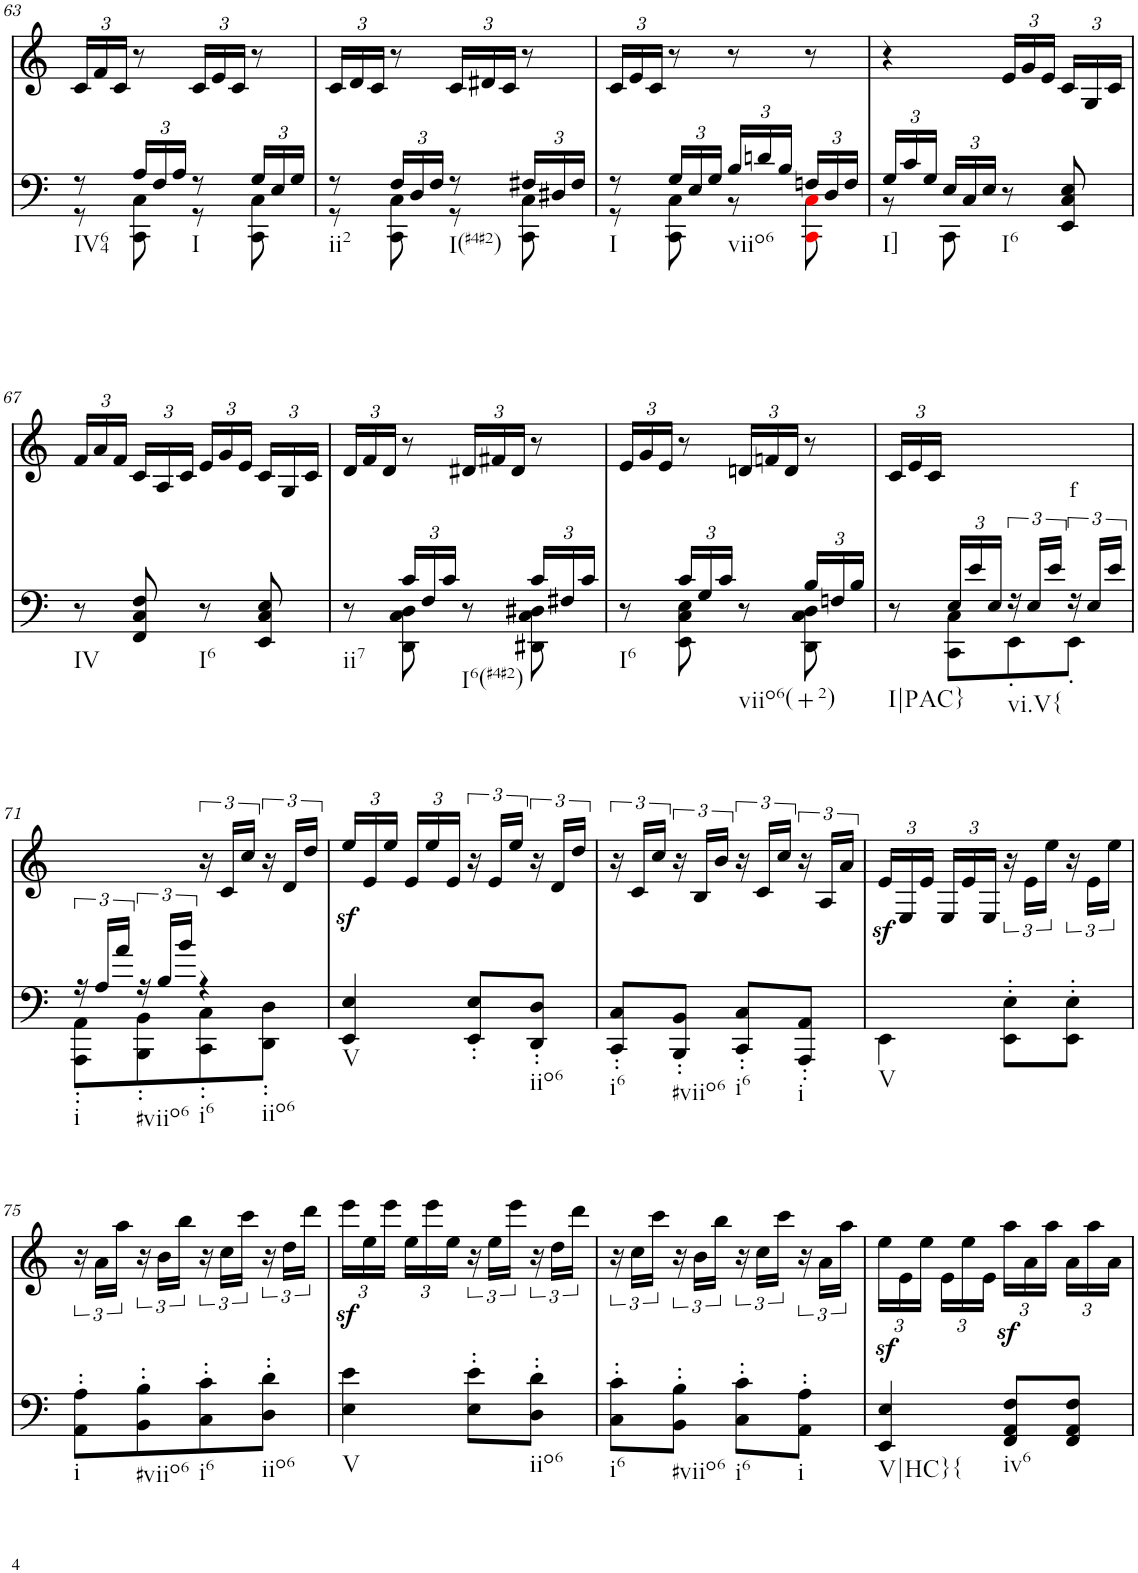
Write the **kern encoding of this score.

**kern	**kern	**text
*part2	*part1	*part1
*staff2	*staff1	*staff1
*I"piano	*I"piano	*
*I'Pno	*I'Pno	*
!!LO:PB:g=z
*clefF4	*clefG2	*
*k[]	*k[]	*
*M2/4	*M2/4	*
=63	=63	=63
*^	*	*
*	*	*Xbrackettup	*
!LO:TX:b:t=IV64	!	!	!
8r	8r	24c/LL	.
.	.	24f/	.
.	.	24c/JJ	.
*Xbrackettup	*	*	*
24A/LL	8CC\ 8C\	8r	.
24F/	.	.	.
24A/JJ	.	.	.
!LO:TX:b:t=I	!	!	!
8r	8r	24c/LL	.
.	.	24e/	.
.	.	24c/JJ	.
24G/LL	8CC\ 8C\	8r	.
24E/	.	.	.
24G/JJ	.	.	.
=64	=64	=64	=64
!LO:TX:b:t=ii2	!	!	!
8r	8r	24c/LL	.
.	.	24d/	.
.	.	24c/JJ	.
24F/LL	8CC\ 8C\	8r	.
24D/	.	.	.
24F/JJ	.	.	.
!LO:TX:b:t=I(#4#2)	!	!	!
8r	8r	24c/LL	.
.	.	24d#X/	.
.	.	24c/JJ	.
24F#X/LL	8CC\ 8C\	8r	.
24D#X/	.	.	.
24F#/JJ	.	.	.
=65	=65	=65	=65
!LO:TX:b:t=I	!	!	!
8r	8r	24c/LL	.
.	.	24e/	.
.	.	24c/JJ	.
24G/LL	8CC\ 8C\	8r	.
24E/	.	.	.
24G/JJ	.	.	.
!LO:TX:b:t=viio6	!	!	!
24B/LL	8r	8r	.
24dn/	.	.	.
24B/JJ	.	.	.
24Fn/LL	8CCi\ 8Ci\	8r	.
24D/	.	.	.
24F/JJ	.	.	.
=66	=66	=66	=66
!LO:TX:b:t=I]	!	!	!
24G/LL	8r	4r	.
24c/	.	.	.
24G/JJ	.	.	.
24E/LL	8CC\	.	.
24C/	.	.	.
24E/JJ	.	.	.
!LO:TX:b:t=I6	!	!	!
8r	4ryy	24e/LL	.
.	.	24g/	.
.	.	24e/JJ	.
8EE/ 8C/ 8E/	.	24c/LL	.
.	.	24G/	.
.	.	24c/JJ	.
*v	*v	*	*
!!LO:LB:g=z
=67	=67	=67
!LO:TX:b:t=IV	!	!
8r	24f/LL	.
.	24a/	.
.	24f/JJ	.
8FF/ 8C/ 8F/	24c/LL	.
.	24A/	.
.	24c/JJ	.
!LO:TX:b:t=I6	!	!
8r	24e/LL	.
.	24g/	.
.	24e/JJ	.
8EE/ 8C/ 8E/	24c/LL	.
.	24G/	.
.	24c/JJ	.
=68	=68	=68
*^	*	*
!LO:TX:b:t=ii7	!	!	!
8r	8ryy	24d/LL	.
.	.	24f/	.
.	.	24d/JJ	.
24c/LL	8DD\ 8C\ 8D\	8r	.
24F/	.	.	.
24c/JJ	.	.	.
!LO:TX:b:t=I6(#4#2)	!	!	!
8r	8ryy	24d#X/LL	.
.	.	24f#X/	.
.	.	24d#/JJ	.
24c/LL	8DD#X\ 8C\ 8D#X\	8r	.
24F#X/	.	.	.
24c/JJ	.	.	.
=69	=69	=69	=69
!LO:TX:b:t=I6	!	!	!
8r	8ryy	24e/LL	.
.	.	24g/	.
.	.	24e/JJ	.
24c/LL	8EE\ 8C\ 8E\	8r	.
24G/	.	.	.
24c/JJ	.	.	.
!LO:TX:b:t=viio6(+2)	!	!	!
8r	8ryy	24dn/LL	.
.	.	24fn/	.
.	.	24d/JJ	.
24B/LL	8DD\ 8C\ 8D\	8r	.
24Fn/	.	.	.
24B/JJ	.	.	.
=70	=70	=70	=70
!LO:TX:b:t=I|PAC}	!	!	!
8r	8ryy	24c/LL	.
.	.	24e/	.
.	.	24c/JJ	.
24E/LL	8CC\ 8C\L	8ryy	.
24e/	.	.	.
24E/JJ	.	.	.
*brackettup	*	*	*
!LO:TX:b:t=vi.V{	!	!	!
24r	8EE'\	8ryy	.
24E/LL	.	.	.
24e/JJ	.	.	.
!	!	!	!LO:LY:b
24r	8EE'\J	8ryy	f
24E/LL	.	.	.
24e/JJ	.	.	.
!!LO:LB:g=z
=71	=71	=71	=71
!LO:TX:b:t=i	!	!	!
24r	8AAA\' 8AA\'L	4ryy	.
24A/LL	.	.	.
24a/JJ	.	.	.
!LO:TX:b:t=#viio6	!	!	!
24r	8BBB\' 8BB\'	.	.
24B/LL	.	.	.
24b/JJ	.	.	.
*	*	*brackettup	*
!LO:TX:b:t=i6	!	!	!
!LO:TX:b:t=iio6	!	!	!
4r	8CC\' 8C\'	24r	.
.	.	24c/LL	.
.	.	24cc/JJ	.
.	8DD\' 8D\'J	24r	.
.	.	24d/LL	.
.	.	24dd/JJ	.
*v	*v	*	*
=72	=72	=72
*	*Xbrackettup	*
!LO:TX:b:t=V	!	!
4EE/ 4E/	24eez</LL	.
.	24e/	.
.	24ee/JJ	.
.	24e/LL	.
.	24ee/	.
.	24e/JJ	.
*	*brackettup	*
8EE/' 8E/'L	24r	.
.	24e/LL	.
.	24ee/JJ	.
!LO:TX:b:t=iio6	!	!
8DD/' 8D/'J	24r	.
.	24d/LL	.
.	24dd/JJ	.
=73	=73	=73
!LO:TX:b:t=i6	!	!
8CC/' 8C/'L	24r	.
.	24c/LL	.
.	24cc/JJ	.
!LO:TX:b:t=#viio6	!	!
8BBB/' 8BB/'J	24r	.
.	24B/LL	.
.	24b/JJ	.
!LO:TX:b:t=i6	!	!
8CC/' 8C/'L	24r	.
.	24c/LL	.
.	24cc/JJ	.
!LO:TX:b:t=i	!	!
8AAA/' 8AA/'J	24r	.
.	24A/LL	.
.	24a/JJ	.
=74	=74	=74
*	*Xbrackettup	*
!LO:TX:b:t=V	!	!
4EE\	24ez</LL	.
.	24E/	.
.	24e/JJ	.
.	24E/LL	.
.	24e/	.
.	24E/JJ	.
*	*brackettup	*
8EE\' 8E\'L	24r	.
.	24e\LL	.
.	24ee\JJ	.
8EE\' 8E\'J	24r	.
.	24e\LL	.
.	24ee\JJ	.
!!LO:LB:g=z
=75	=75	=75
!LO:TX:b:t=i	!	!
8AA\' 8A\'L	24r	.
.	24a\LL	.
.	24aa\JJ	.
!LO:TX:b:t=#viio6	!	!
8BB\' 8B\'	24r	.
.	24b\LL	.
.	24bb\JJ	.
!LO:TX:b:t=i6	!	!
8C\' 8c\'	24r	.
.	24cc\LL	.
.	24ccc\JJ	.
!LO:TX:b:t=iio6	!	!
8D\' 8d\'J	24r	.
.	24dd\LL	.
.	24ddd\JJ	.
=76	=76	=76
*	*Xbrackettup	*
!LO:TX:b:t=V	!	!
4E\ 4e\	24eeez<\LL	.
.	24ee\	.
.	24eee\JJ	.
.	24ee\LL	.
.	24eee\	.
.	24ee\JJ	.
*	*brackettup	*
8E\' 8e\'L	24r	.
.	24ee\LL	.
.	24eee\JJ	.
!LO:TX:b:t=iio6	!	!
8D\' 8d\'J	24r	.
.	24dd\LL	.
.	24ddd\JJ	.
=77	=77	=77
!LO:TX:b:t=i6	!	!
8C\' 8c\'L	24r	.
.	24cc\LL	.
.	24ccc\JJ	.
!LO:TX:b:t=#viio6	!	!
8BB\' 8B\'J	24r	.
.	24b\LL	.
.	24bb\JJ	.
!LO:TX:b:t=i6	!	!
8C\' 8c\'L	24r	.
.	24cc\LL	.
.	24ccc\JJ	.
!LO:TX:b:t=i	!	!
8AA\' 8A\'J	24r	.
.	24a\LL	.
.	24aa\JJ	.
=78	=78	=78
*	*Xbrackettup	*
!LO:TX:b:t=V|HC}{	!	!
4EE/z> 4E/z>	24ee\LL	.
.	24e\	.
.	24ee\JJ	.
.	24e\LL	.
.	24ee\	.
.	24e\JJ	.
!LO:TX:b:t=iv6	!	!
8FF/ 8AA/ 8F/L	24aaz<\LL	.
.	24a\	.
.	24aa\JJ	.
8FF/ 8AA/ 8F/J	24a\LL	.
.	24aa\	.
.	24a\JJ	.
=	=	=
*-	*-	*-
